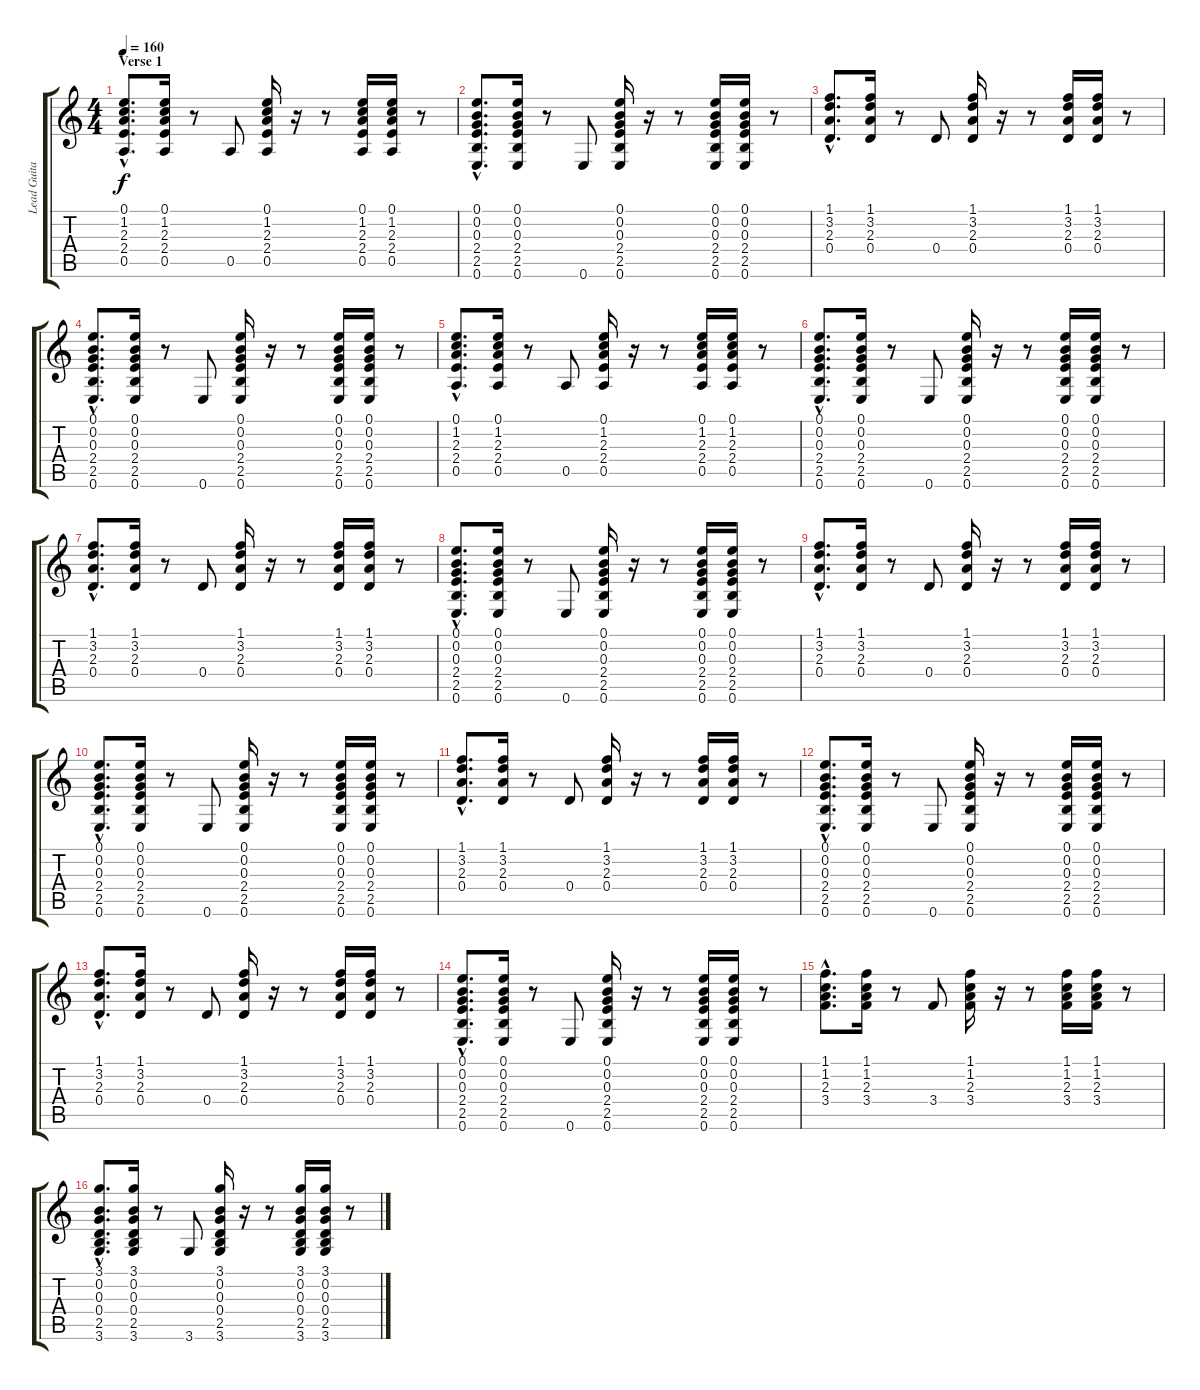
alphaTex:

\track ("Lead Guitar" "Lead Guita") {instrument acousticguitarnylon}
\staff {score tabs}
\tuning (E4 B3 G3 D3 A2 E2) {hide}
\ts (4 4)
\section ("" "Verse 1")
\tempo 160
\clef g2
\ks c
(0.1{hac} 1.2{hac} 2.3{hac} 2.4{hac} 0.5{hac}).8{d dy f} (0.1 1.2 2.3 2.4 0.5).16 r.8 0.5.8 (0.1 1.2 2.3 2.4 0.5).16 r.16 r.8 (0.1 1.2 2.3 2.4 0.5).16 (0.1 1.2 2.3 2.4 0.5).16 r.8 |
(0.1{hac} 0.2{hac} 0.3{hac} 2.4{hac} 2.5{hac} 0.6{hac}).8{d} (0.1 0.2 0.3 2.4 2.5 0.6).16 r.8 0.6.8 (0.1 0.2 0.3 2.4 2.5 0.6).16 r.16 r.8 (0.1 0.2 0.3 2.4 2.5 0.6).16 (0.1 0.2 0.3 2.4 2.5 0.6).16 r.8 |
(1.1{hac} 3.2{hac} 2.3{hac} 0.4{hac}).8{d} (1.1 3.2 2.3 0.4).16 r.8 0.4.8 (1.1 3.2 2.3 0.4).16 r.16 r.8 (1.1 3.2 2.3 0.4).16 (1.1 3.2 2.3 0.4).16 r.8 |
(0.1{hac} 0.2{hac} 0.3{hac} 2.4{hac} 2.5{hac} 0.6{hac}).8{d} (0.1 0.2 0.3 2.4 2.5 0.6).16 r.8 0.6.8 (0.1 0.2 0.3 2.4 2.5 0.6).16 r.16 r.8 (0.1 0.2 0.3 2.4 2.5 0.6).16 (0.1 0.2 0.3 2.4 2.5 0.6).16 r.8 |
(0.1{hac} 1.2{hac} 2.3{hac} 2.4{hac} 0.5{hac}).8{d} (0.1 1.2 2.3 2.4 0.5).16 r.8 0.5.8 (0.1 1.2 2.3 2.4 0.5).16 r.16 r.8 (0.1 1.2 2.3 2.4 0.5).16 (0.1 1.2 2.3 2.4 0.5).16 r.8 |
(0.1{hac} 0.2{hac} 0.3{hac} 2.4{hac} 2.5{hac} 0.6{hac}).8{d} (0.1 0.2 0.3 2.4 2.5 0.6).16 r.8 0.6.8 (0.1 0.2 0.3 2.4 2.5 0.6).16 r.16 r.8 (0.1 0.2 0.3 2.4 2.5 0.6).16 (0.1 0.2 0.3 2.4 2.5 0.6).16 r.8 |
(1.1{hac} 3.2{hac} 2.3{hac} 0.4{hac}).8{d} (1.1 3.2 2.3 0.4).16 r.8 0.4.8 (1.1 3.2 2.3 0.4).16 r.16 r.8 (1.1 3.2 2.3 0.4).16 (1.1 3.2 2.3 0.4).16 r.8 |
(0.1{hac} 0.2{hac} 0.3{hac} 2.4{hac} 2.5{hac} 0.6{hac}).8{d} (0.1 0.2 0.3 2.4 2.5 0.6).16 r.8 0.6.8 (0.1 0.2 0.3 2.4 2.5 0.6).16 r.16 r.8 (0.1 0.2 0.3 2.4 2.5 0.6).16 (0.1 0.2 0.3 2.4 2.5 0.6).16 r.8 |
(1.1{hac} 3.2{hac} 2.3{hac} 0.4{hac}).8{d} (1.1 3.2 2.3 0.4).16 r.8 0.4.8 (1.1 3.2 2.3 0.4).16 r.16 r.8 (1.1 3.2 2.3 0.4).16 (1.1 3.2 2.3 0.4).16 r.8 |
(0.1{hac} 0.2{hac} 0.3{hac} 2.4{hac} 2.5{hac} 0.6{hac}).8{d} (0.1 0.2 0.3 2.4 2.5 0.6).16 r.8 0.6.8 (0.1 0.2 0.3 2.4 2.5 0.6).16 r.16 r.8 (0.1 0.2 0.3 2.4 2.5 0.6).16 (0.1 0.2 0.3 2.4 2.5 0.6).16 r.8 |
(1.1{hac} 3.2{hac} 2.3{hac} 0.4{hac}).8{d} (1.1 3.2 2.3 0.4).16 r.8 0.4.8 (1.1 3.2 2.3 0.4).16 r.16 r.8 (1.1 3.2 2.3 0.4).16 (1.1 3.2 2.3 0.4).16 r.8 |
(0.1{hac} 0.2{hac} 0.3{hac} 2.4{hac} 2.5{hac} 0.6{hac}).8{d} (0.1 0.2 0.3 2.4 2.5 0.6).16 r.8 0.6.8 (0.1 0.2 0.3 2.4 2.5 0.6).16 r.16 r.8 (0.1 0.2 0.3 2.4 2.5 0.6).16 (0.1 0.2 0.3 2.4 2.5 0.6).16 r.8 |
(1.1{hac} 3.2{hac} 2.3{hac} 0.4{hac}).8{d} (1.1 3.2 2.3 0.4).16 r.8 0.4.8 (1.1 3.2 2.3 0.4).16 r.16 r.8 (1.1 3.2 2.3 0.4).16 (1.1 3.2 2.3 0.4).16 r.8 |
(0.1{hac} 0.2{hac} 0.3{hac} 2.4{hac} 2.5{hac} 0.6{hac}).8{d} (0.1 0.2 0.3 2.4 2.5 0.6).16 r.8 0.6.8 (0.1 0.2 0.3 2.4 2.5 0.6).16 r.16 r.8 (0.1 0.2 0.3 2.4 2.5 0.6).16 (0.1 0.2 0.3 2.4 2.5 0.6).16 r.8 |
(1.1{hac} 1.2{hac} 2.3{hac} 3.4{hac}).8{d} (1.1 1.2 2.3 3.4).16 r.8 3.4.8 (1.1 1.2 2.3 3.4).16 r.16 r.8 (1.1 1.2 2.3 3.4).16 (1.1 1.2 2.3 3.4).16 r.8 |
(3.1{hac} 0.2{hac} 0.3{hac} 0.4{hac} 2.5{hac} 3.6{hac}).8{d} (3.1 0.2 0.3 0.4 2.5 3.6).16 r.8 3.6.8 (3.1 0.2 0.3 0.4 2.5 3.6).16 r.16 r.8 (3.1 0.2 0.3 0.4 2.5 3.6).16 (3.1 0.2 0.3 0.4 2.5 3.6).16 r.8
